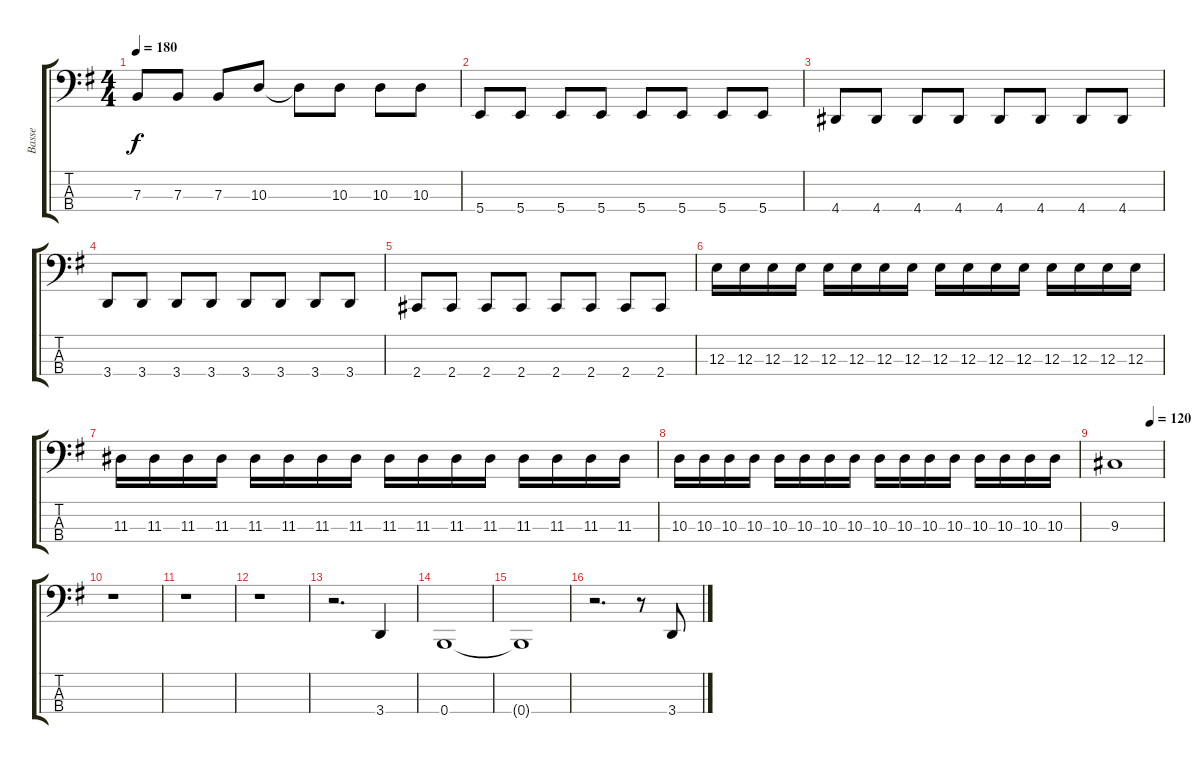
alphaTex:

\track ("Basse" "Basse") {instrument electricbasspick}
\staff {score tabs}
\tuning (D2 A1 E1 B0) {hide}
\ts (4 4)
\tempo 180
\clef f4
\ks g
7.3{t}.8{dy f} 7.3.8 7.3.8 10.3.8 10.3{t}.8 10.3.8 10.3.8 10.3.8 |
5.4.8 5.4.8 5.4.8 5.4.8 5.4.8 5.4.8 5.4.8 5.4.8 |
4.4.8 4.4.8 4.4.8 4.4.8 4.4.8 4.4.8 4.4.8 4.4.8 |
3.4.8 3.4.8 3.4.8 3.4.8 3.4.8 3.4.8 3.4.8 3.4.8 |
2.4.8 2.4.8 2.4.8 2.4.8 2.4.8 2.4.8 2.4.8 2.4.8 |
12.3.16 12.3.16 12.3.16 12.3.16 12.3.16 12.3.16 12.3.16 12.3.16 12.3.16 12.3.16 12.3.16 12.3.16 12.3.16 12.3.16 12.3.16 12.3.16 |
11.3.16 11.3.16 11.3.16 11.3.16 11.3.16 11.3.16 11.3.16 11.3.16 11.3.16 11.3.16 11.3.16 11.3.16 11.3.16 11.3.16 11.3.16 11.3.16 |
10.3.16 10.3.16 10.3.16 10.3.16 10.3.16 10.3.16 10.3.16 10.3.16 10.3.16 10.3.16 10.3.16 10.3.16 10.3.16 10.3.16 10.3.16 10.3.16 |
\tempo (120 0.75)
9.3.1 |
r.1 |
r.1 |
r.1 |
r.2{d} 3.4.4 |
0.4.1 |
0.4{t}.1 |
r.2{d} r.8 3.4.8
